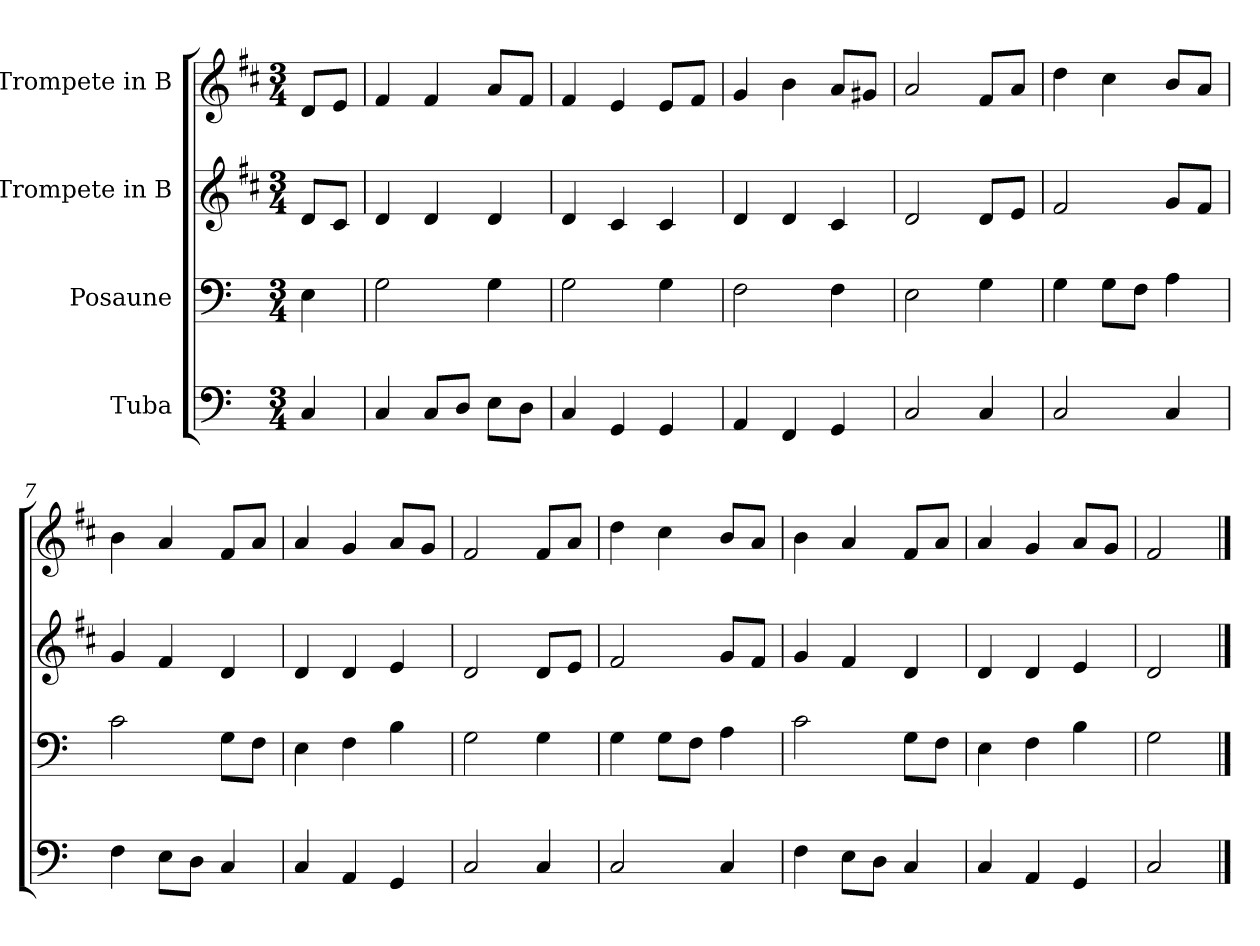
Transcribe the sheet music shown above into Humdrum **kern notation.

**kern	**kern	**kern	**kern
*part4	*part3	*part2	*part1
*staff4	*staff3	*staff2	*staff1
*I"Tuba	*I"Posaune	*I"Trompete in B	*I"Trompete in B
!!LO:PB:g=z
*clefF4	*clefF4	*clefG2	*clefG2
*	*	*ITrd1c2	*ITrd1c2
*k[]	*k[]	*k[]	*k[]
*C:	*C:	*C:	*C:
*M3/4	*M3/4	*M3/4	*M3/4
=1	=1	=1	=1
4Ci/	4Ei\	8ci/L	8ci/L
.	.	8Bi/J	8di/J
=2	=2	=2	=2
4Ci/	2Gi\	4ci/	4ei/
8Ci/L	.	4ci/	4ei/
8Di/J	.	.	.
8Ei\L	4Gi\	4ci/	8gi/L
8Di\J	.	.	8ei/J
=3	=3	=3	=3
4Ci/	2Gi\	4ci/	4ei/
4GGi/	.	4Bi/	4di/
4GGi/	4Gi\	4Bi/	8di/L
.	.	.	8ei/J
=4	=4	=4	=4
4AAi/	2Fi\	4ci/	4fi/
4FFi/	.	4ci/	4ai\
4GGi/	4Fi\	4Bi/	8gi/L
.	.	.	8f#Xi/J
=5	=5	=5	=5
2Ci/	2Ei\	2ci/	2gi/
4Ci/	4Gi\	8ci/L	8ei/L
.	.	8di/J	8gi/J
=6	=6	=6	=6
2Ci/	4Gi\	2ei/	4cci\
.	8Gi\L	.	4bi\
.	8Fi\J	.	.
4Ci/	4Ai\	8fi/L	8ai/L
.	.	8ei/J	8gi/J
!!LO:LB:g=z
=7	=7	=7	=7
4Fi\	2ci\	4fi/	4ai\
8Ei\L	.	4ei/	4gi/
8Di\J	.	.	.
4Ci/	8Gi\L	4ci/	8ei/L
.	8Fi\J	.	8gi/J
=8	=8	=8	=8
4Ci/	4Ei\	4ci/	4gi/
4AAi/	4Fi\	4ci/	4fi/
4GGi/	4Bi\	4di/	8gi/L
.	.	.	8fi/J
=9	=9	=9	=9
2Ci/	2Gi\	2ci/	2ei/
4Ci/	4Gi\	8ci/L	8ei/L
.	.	8di/J	8gi/J
=10	=10	=10	=10
2Ci/	4Gi\	2ei/	4cci\
.	8Gi\L	.	4bi\
.	8Fi\J	.	.
4Ci/	4Ai\	8fi/L	8ai/L
.	.	8ei/J	8gi/J
=11	=11	=11	=11
4Fi\	2ci\	4fi/	4ai\
8Ei\L	.	4ei/	4gi/
8Di\J	.	.	.
4Ci/	8Gi\L	4ci/	8ei/L
.	8Fi\J	.	8gi/J
=12	=12	=12	=12
4Ci/	4Ei\	4ci/	4gi/
4AAi/	4Fi\	4ci/	4fi/
4GGi/	4Bi\	4di/	8gi/L
.	.	.	8fi/J
=13	=13	=13	=13
2Ci/	2Gi\	2ci/	2ei/
==	==	==	==
*-	*-	*-	*-
